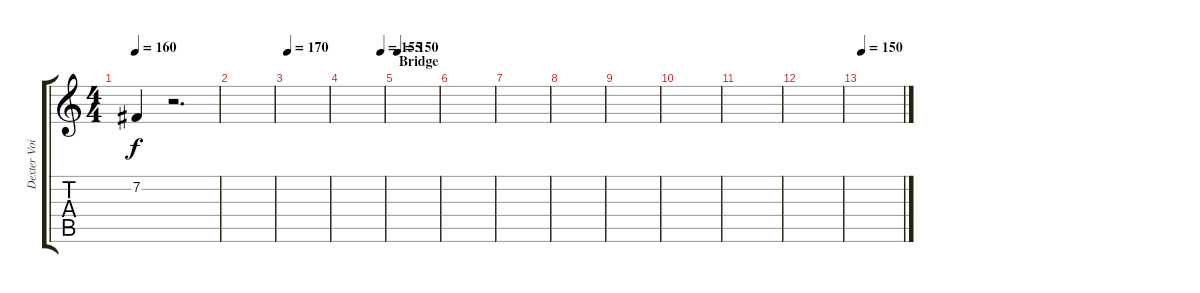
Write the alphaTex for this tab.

\track ("Dexter Voice" "Dexter Voi") {instrument lead8bassandlead}
\staff {score tabs}
\tuning (E4 B3 G3 D3 A2 E2) {hide}
\ts (4 4)
\tempo 160
\clef g2
\ks c
7.2.4{dy f} r.2{d} |
|
\tempo 170
|
\tempo (155 0.9375)
|
\section ("" "Bridge")
\tempo 150
|
|
|
|
|
|
|
|
\tempo 150
